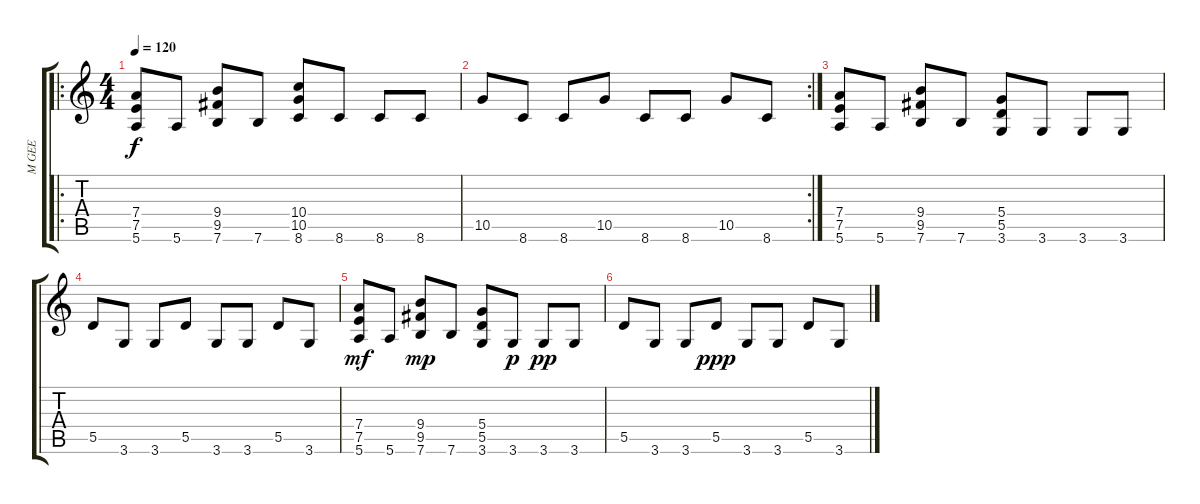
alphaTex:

\track ("M GEE" "M GEE") {instrument distortionguitar}
\staff {score tabs}
\tuning (E4 B3 G3 D3 A2 E2) {hide}
\ro
\ts (4 4)
\tempo 120
\clef g2
\ks c
(7.4 7.5 5.6).8{dy f} 5.6.8 (9.4 9.5 7.6).8 7.6.8 (10.4 10.5 8.6).8 8.6.8 8.6.8 8.6.8 |
\rc 2
10.5.8 8.6.8 8.6.8 10.5.8 8.6.8 8.6.8 10.5.8 8.6.8 |
(7.4 7.5 5.6).8 5.6.8 (9.4 9.5 7.6).8 7.6.8 (5.4 5.5 3.6).8 3.6.8 3.6.8 3.6.8 |
5.5.8 3.6.8 3.6.8 5.5.8 3.6.8 3.6.8 5.5.8 3.6.8 |
(7.4 7.5 5.6).8{dy mf} 5.6.8 (9.4 9.5 7.6).8{dy mp} 7.6.8 (5.4 5.5 3.6).8 3.6.8{dy p} 3.6.8{dy pp} 3.6.8 |
5.5.8 3.6.8 3.6.8 5.5.8{dy ppp} 3.6.8 3.6.8 5.5.8 3.6.8
